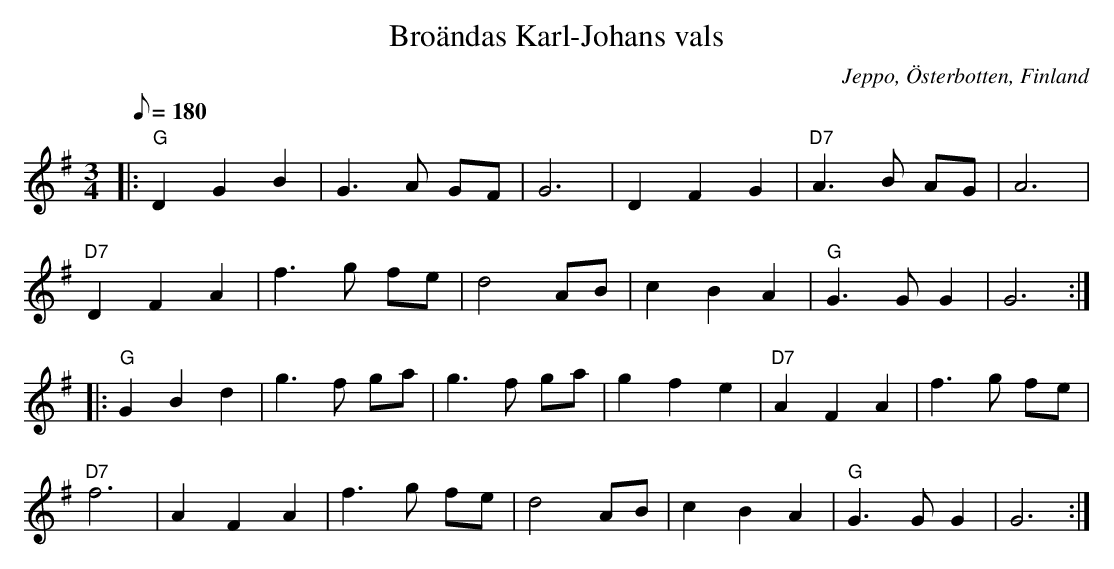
X:1
T:Broändas Karl-Johans vals
O:Jeppo, Österbotten, Finland
M:3/4
L:1/8
K:G
Q:180
V:1
|: "G" D2 G2 B2 | G3 A GF | G6 | D2 F2 G2 | "D7" A3 B AG | A6 |
"D7" D2 F2 A2 | f3 g fe | d4 AB | c2 B2 A2 | "G" G3 G G2 | G6 :|
|: "G" G2 B2 d2 | g3 f ga | g3 f ga | g2 f2 e2 | "D7" A2 F2 A2 | f3 g fe |
"D7" f6 | A2 F2 A2 | f3 g fe | d4 AB | c2 B2 A2 | "G" G3 G G2 | G6 :|
